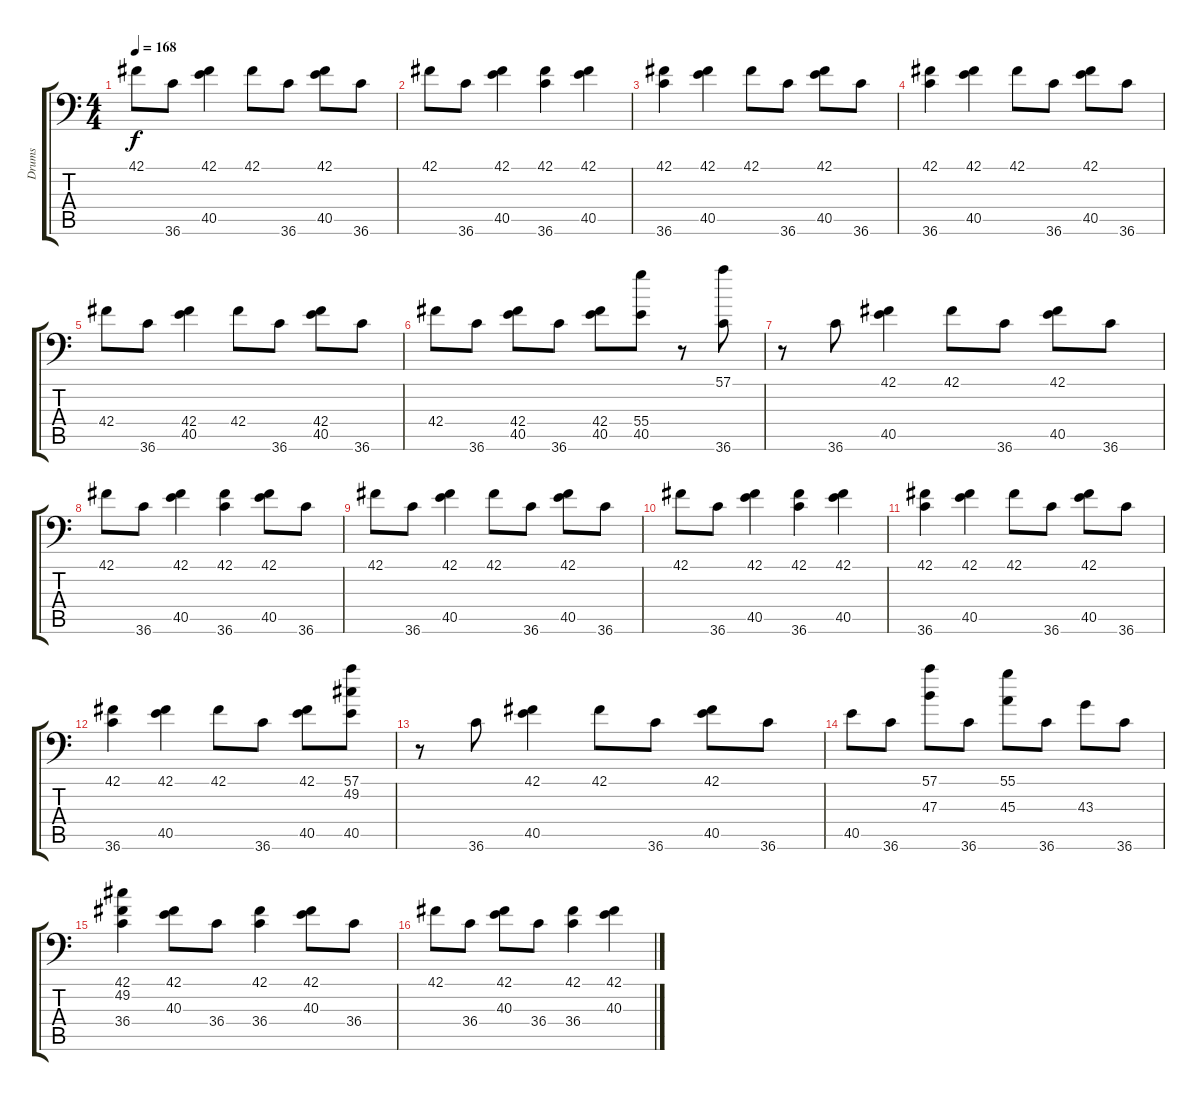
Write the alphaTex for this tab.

\track ("Drums" "Drums") {instrument acousticgrandpiano}
\staff {score tabs}
\tuning (C-1 C-1 C-1 C-1 C-1 C-1) {hide}
\ts (4 4)
\tempo 168
\clef f4
\ks c
42.1.8{dy f} 36.6.8 (42.1 40.5).4 42.1.8 36.6.8 (42.1 40.5).8 36.6.8 |
42.1.8 36.6.8 (42.1 40.5).4 (42.1 36.6).4 (42.1 40.5).4 |
(42.1 36.6).4 (42.1 40.5).4 42.1.8 36.6.8 (42.1 40.5).8 36.6.8 |
(42.1 36.6).4 (42.1 40.5).4 42.1.8 36.6.8 (42.1 40.5).8 36.6.8 |
42.4.8 36.6.8 (42.4 40.5).4 42.4.8 36.6.8 (42.4 40.5).8 36.6.8 |
42.4.8 36.6.8 (42.4 40.5).8 36.6.8 (42.4 40.5).8 (55.4 40.5).8 r.8 (57.1 36.6).8 |
r.8 36.6.8 (42.1 40.5).4 42.1.8 36.6.8 (42.1 40.5).8 36.6.8 |
42.1.8 36.6.8 (42.1 40.5).4 (42.1 36.6).4 (42.1 40.5).8 36.6.8 |
42.1.8 36.6.8 (42.1 40.5).4 42.1.8 36.6.8 (42.1 40.5).8 36.6.8 |
42.1.8 36.6.8 (42.1 40.5).4 (42.1 36.6).4 (42.1 40.5).4 |
(42.1 36.6).4 (42.1 40.5).4 42.1.8 36.6.8 (42.1 40.5).8 36.6.8 |
(42.1 36.6).4 (42.1 40.5).4 42.1.8 36.6.8 (42.1 40.5).8 (57.1 49.2 40.5).8 |
r.8 36.6.8 (42.1 40.5).4 42.1.8 36.6.8 (42.1 40.5).8 36.6.8 |
40.5.8 36.6.8 (57.1 47.3).8 36.6.8 (55.1 45.3).8 36.6.8 43.3.8 36.6.8 |
(42.1 49.2 36.4).4 (42.1 40.3).8 36.4.8 (42.1 36.4).4 (42.1 40.3).8 36.4.8 |
42.1.8 36.4.8 (42.1 40.3).8 36.4.8 (42.1 36.4).4 (42.1 40.3).4
